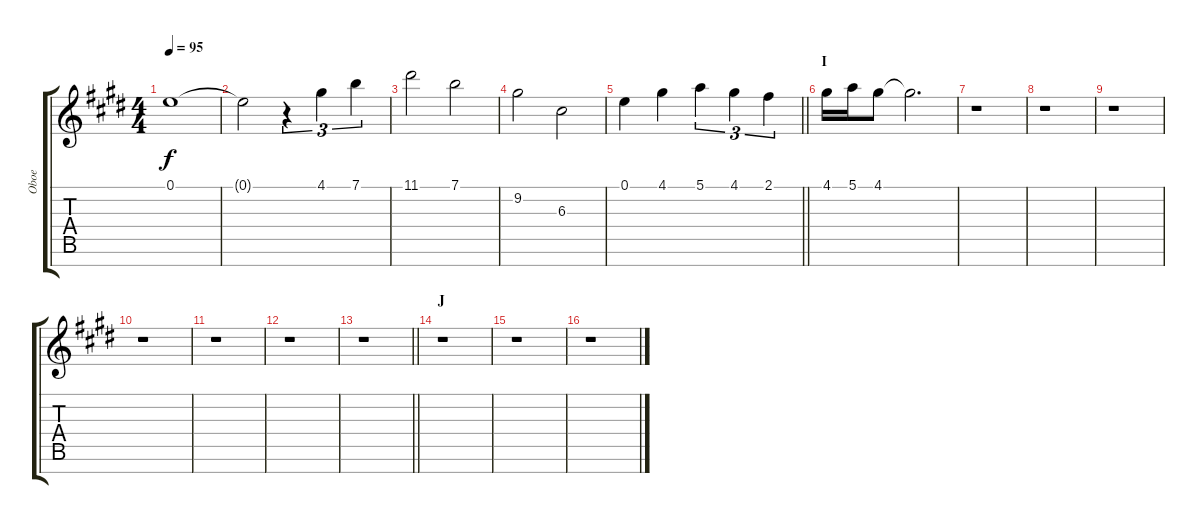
\track ("Oboe" "Oboe") {instrument oboe}
\staff {score tabs}
\tuning (E5 B4 G4 D4 A3 E3 B2) {hide}
\ts (4 4)
\tempo 95
\clef g2
\ks e
0.1.1{dy f} |
0.1{t}.2 r.4{tu (3 2)} 4.1.4{tu (3 2)} 7.1.4{tu (3 2)} |
11.1.2 7.1.2 |
9.2.2 6.3.2 |
\barLineRight lightlight
0.1.4 4.1.4 5.1.4{tu (3 2)} 4.1.4{tu (3 2)} 2.1.4{tu (3 2)} |
\section ("" "I")
4.1.16 5.1.16 4.1.8 4.1{t}.2{d} |
r.1 |
r.1 |
r.1 |
r.1 |
r.1 |
r.1 |
\barLineRight lightlight
r.1 |
\section ("" "J")
r.1 |
r.1 |
r.1
